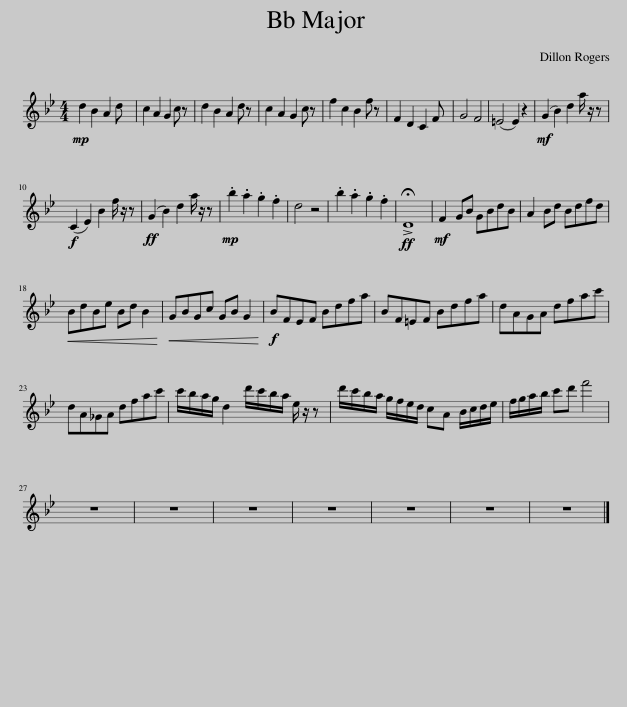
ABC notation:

X:1
L:1/8
M:4/4
I:linebreak $
K:Bb
V:1 treble
V:1
!mp! d2 B2 A2 d x | c2 A2 G2 c z | d2 B2 A2 d z | c2 A2 G2 c z | f2 c2 B2 f z | %5
 F2 D2 C2 F x | G4 F4 | (=E4 E2) z2 |!mf! (G2 B2) d2 a/ z/ z |$!f! (C2 E2) B2 f/ z/ z | %10
!ff! (G2 B2) d2 a/ z/ z |!mp! .b2 .a2 .g2 .f2 | d4 z4 | .b2 .a2 .g2 .f2 |!ff! !>!!fermata!D8 | %15
!mf! F2 GB GBdB | A2 Bd Bdfd |$!<(! BdBe Bd B2!<)! |!<(! GBGc GB G2!<)! |!f! BFEF Bdfa | %20
 BF=EF Bdfa | dAGA dfac' |$ dA_GA dfac' | c'/b/a/g/ d2 d'/c'/b/a/ e/ z/ z | d'/c'/b/a/ g/f/e/d/ cA B/c/d/e/ | %25
 f/g/a/b/ c'd' f'4 |$ z8 | z8 | z8 | z8 | %30
 z8 | z8 | z8 |] %33
